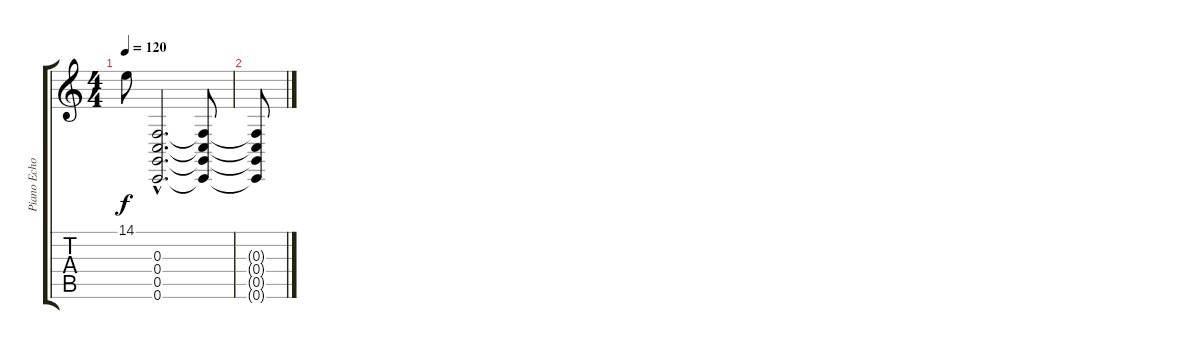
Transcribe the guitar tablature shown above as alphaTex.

\track ("Piano Echo" "Piano Echo") {instrument acousticgrandpiano}
\staff {score tabs}
\tuning (D4 A3 F3 C3 G2 C2) {hide}
\ts (4 4)
\tempo 120
\clef g2
\ks c
14.1.8{dy f} (0.3{hac} 0.4{hac} 0.5{hac} 0.6{hac}).2{d instrument timpani} (0.3{t} 0.4{t} 0.5{t} 0.6{t}).8 |
(0.3{t} 0.4{t} 0.5{t} 0.6{t}).8
